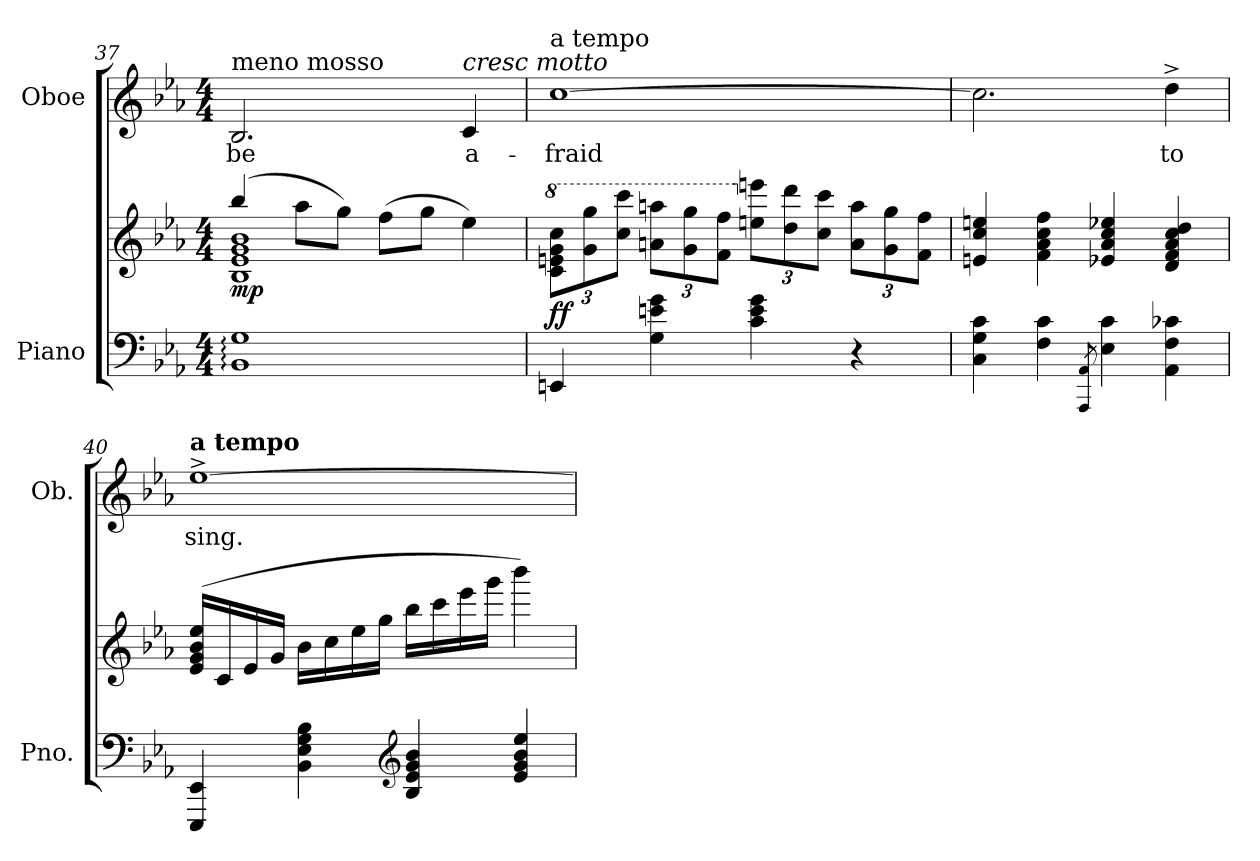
**kern	**kern	**dynam	**kern	**text
*part2	*part2	*part2	*part1	*part1
*staff3	*staff2	*staff2/3	*staff1	*staff1
*I"Piano	*	*	*I"Oboe	*
*I'Pno.	*	*	*I'Ob.	*
*clefF4	*clefG2	*	*clefG2	*
*k[b-e-a-]	*k[b-e-a-]	*	*k[b-e-a-]	*
*M4/4	*M4/4	*	*M4/4	*
=37	=37	=37	=37	=37
*	*^	*	*	*
!	!	!	!	!LO:TX:a:t=meno mosso	!
!	!	!	!LO:DY:b	!	!LO:LY:b
1BB-: 1G:	(4bb-/	1B-: 1e-: 1g: 1b-:	mp	2.B-/	be
.	8aa-\L	.	.	.	.
.	8gg\J)	.	.	.	.
.	(8ff\L	.	.	.	.
.	8gg\J	.	.	.	.
!	!	!	!	!LO:TX:i:t=cresc motto	!
!	!	!	!	!	!LO:LY:b
.	4ee-\)	.	.	4c/	a-
*	*v	*v	*	*	*
=38	=38	=38	=38	=38
*	*8va	*	*	*
*	*Xbrackettup	*	*	*
!	!	!	!LO:TX:a:t=a tempo	!
!	!	!LO:DY:b	!	!LO:LY:b
4EEn/	12cc\ 12een\ 12gg\ 12ccc\L	ff	[1cc	-fraid
.	12gg\ 12ggg\	.	.	.
.	12ccc\ 12cccc\J	.	.	.
4G\ 4en\ 4g\	12aan\ 12aaan\L	.	.	.
.	12gg\ 12ggg\	.	.	.
.	12ff\ 12fff\J	.	.	.
*	*X8va	*	*	*
4c\ 4e\ 4g\	12een\ 12eeen\L	.	.	.
.	12dd\ 12ddd\	.	.	.
.	12cc\ 12ccc\J	.	.	.
4r	12a\ 12aa\L	.	.	.
.	12g\ 12gg\	.	.	.
.	12f\ 12ff\J	.	.	.
=39	=39	=39	=39	=39
4C\ 4G\ 4c\	4en/ 4cc/ 4een/	.	2.cc\]	.
4F\ 4c\	4f\ 4a-\ 4cc\ 4ff\	.	.	.
8qAAA-/ 8qAA-/	.	.	.	.
4E-\ 4c\	4e-X/ 4a-/ 4cc/ 4ee-X/	.	.	.
!	!	!	!	!LO:LY:b
4AA-\ 4F\ 4c-X\	4d/ 4f/ 4a-/ 4cc/ 4dd/	.	4dd^\	to
!!LO:LB:g=z
=40	=40	=40	=40	=40
!	!	!	!LO:TX:a:B:t=a tempo	!
!	!	!	!	!LO:LY:b
4EEE-/ 4EE-/	(16e-/ 16g/ 16b-/ 16ee-/LL	.	[1ee-^	sing.
.	16c/	.	.	.
.	16e-/	.	.	.
.	16g/JJ	.	.	.
4BB-\ 4E-\ 4G\ 4B-\	16b-\LL	.	.	.
.	16cc\	.	.	.
.	16ee-\	.	.	.
.	16gg\JJ	.	.	.
*clefG2	*	*	*	*
4B-/ 4e-/ 4g/ 4b-/	16bb-\LL	.	.	.
.	16ccc\	.	.	.
.	16eee-\	.	.	.
.	16ggg\JJ	.	.	.
4e-/ 4g/ 4b-/ 4ee-/	4bbb-\)	.	.	.
=	=	=	=	=
*-	*-	*-	*-	*-
